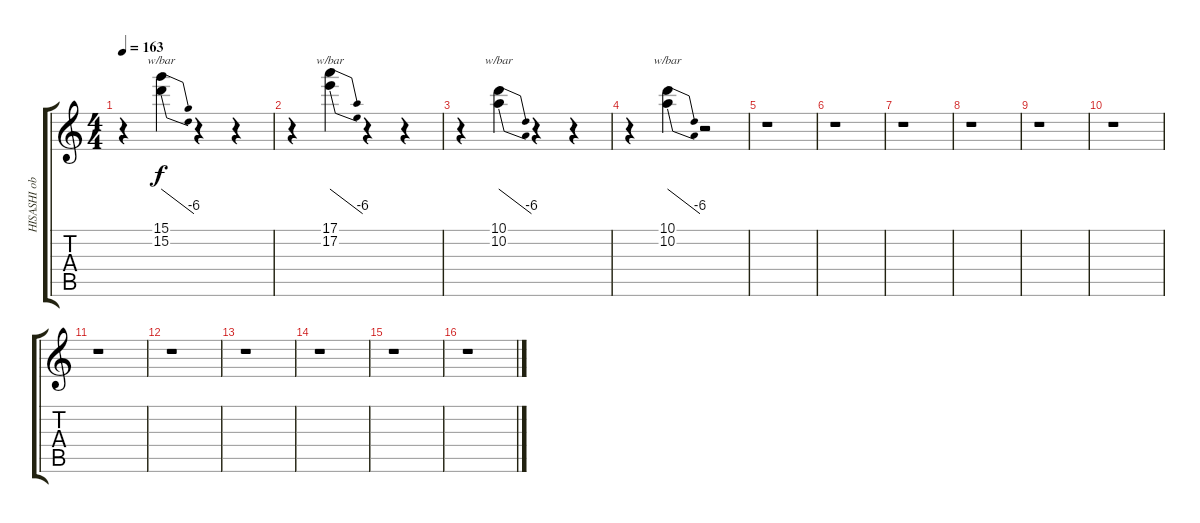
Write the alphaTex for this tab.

\track ("HISASHI obbligato2" "HISASHI ob") {instrument distortionguitar}
\staff {score tabs}
\tuning (E4 B3 G3 D3 A2 E2) {hide}
\ts (4 4)
\tempo 163
\clef g2
\ks c
r.4{dy f} (15.1 15.2).4{tbe (dive default 0 0 60 -24)} r.4 r.4 |
r.4 (17.1 17.2).4{tbe (dive default 0 0 60 -24)} r.4 r.4 |
r.4 (10.1 10.2).4{tbe (dive default 0 0 60 -24)} r.4 r.4 |
r.4 (10.1 10.2).4{tbe (dive default 0 0 60 -24)} r.2 |
r.1 |
r.1 |
r.1 |
r.1 |
r.1 |
r.1 |
r.1 |
r.1 |
r.1 |
r.1 |
r.1 |
r.1
